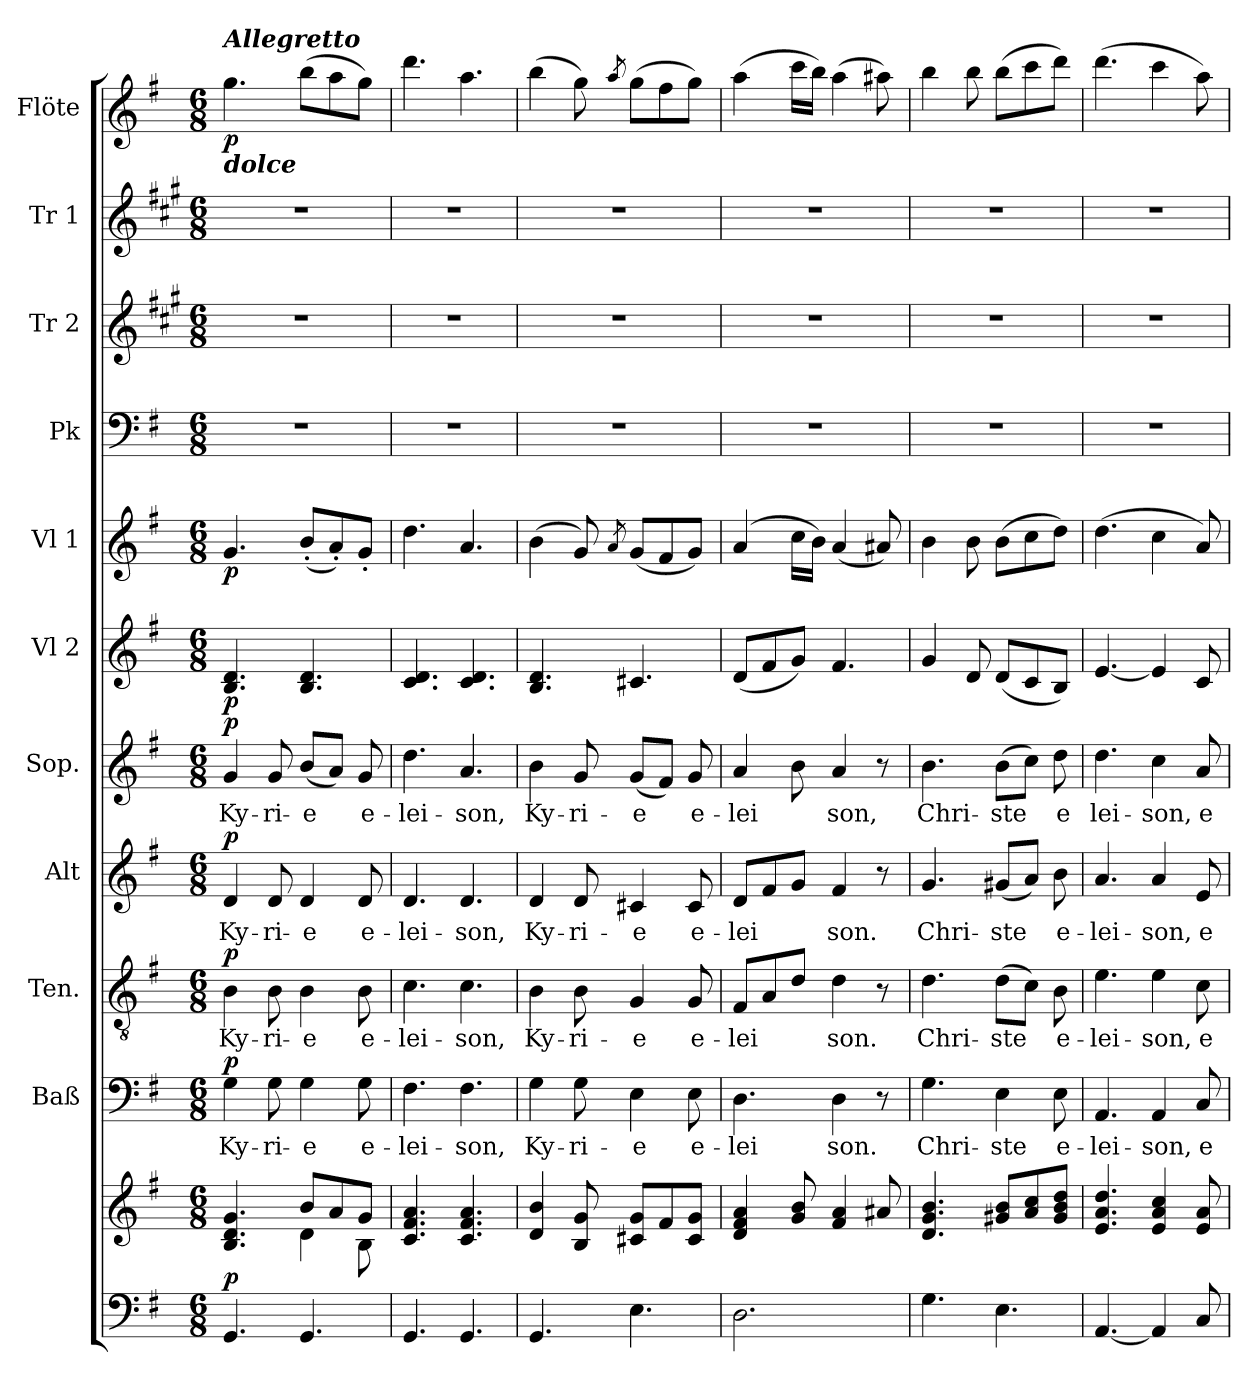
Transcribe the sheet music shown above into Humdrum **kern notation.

**kern	**kern	**dynam	**kern	**text	**dynam	**kern	**text	**dynam	**kern	**text	**dynam	**kern	**text	**dynam	**kern	**dynam	**kern	**dynam	**kern	**kern	**kern	**kern	**dynam
*part11	*part11	*part11	*part10	*part10	*part10	*part9	*part9	*part9	*part8	*part8	*part8	*part7	*part7	*part7	*part6	*part6	*part5	*part5	*part4	*part3	*part2	*part1	*part1
*staff12	*staff11	*staff11/12	*staff10	*staff10	*staff10	*staff9	*staff9	*staff9	*staff8	*staff8	*staff8	*staff7	*staff7	*staff7	*staff6	*staff6	*staff5	*staff5	*staff4	*staff3	*staff2	*staff1	*staff1
*	*	*	*I"Baß	*	*	*I"Ten.	*	*	*I"Alt	*	*	*I"Sop.	*	*	*I"Vl 2	*	*I"Vl 1	*	*I"Pk	*I"Tr 2	*I"Tr 1	*I"Flöte	*
*	*	*	*	*	*	*	*	*	*	*	*	*	*	*	*	*	*	*	*	*	*	*I'Fl	*
*clefF4	*clefG2	*	*clefF4	*	*	*clefGv2	*	*	*clefG2	*	*	*clefG2	*	*	*clefG2	*	*clefG2	*	*clefF4	*clefG2	*clefG2	*clefG2	*
*	*	*	*	*	*	*	*	*	*	*	*	*	*	*	*	*	*	*	*	*ITrd1c2	*ITrd1c2	*	*
*k[f#]	*k[f#]	*	*k[f#]	*	*	*k[f#]	*	*	*k[f#]	*	*	*k[f#]	*	*	*k[f#]	*	*k[f#]	*	*k[f#]	*k[f#]	*k[f#]	*k[f#]	*
*G:	*G:	*	*G:	*	*	*G:	*	*	*G:	*	*	*G:	*	*	*G:	*	*G:	*	*G:	*G:	*G:	*G:	*
*M6/8	*M6/8	*	*M6/8	*	*	*M6/8	*	*	*M6/8	*	*	*M6/8	*	*	*M6/8	*	*M6/8	*	*M6/8	*M6/8	*M6/8	*M6/8	*
=1	=1	=1	=1	=1	=1	=1	=1	=1	=1	=1	=1	=1	=1	=1	=1	=1	=1	=1	=1	=1	=1	=1	=1
*	*^	*	*	*	*	*	*	*	*	*	*	*	*	*	*	*	*	*	*	*	*	*	*
!	!	!	!	!	!	!	!	!	!	!	!	!	!	!	!	!	!	!	!	!	!	!	!LO:TX:a:Bi:t=Allegretto	!
!	!	!	!	!	!	!	!	!	!	!	!	!	!	!	!	!	!	!	!	!	!	!	!LO:TX:b:Bi:t=dolce	!
!	!	!	!LO:DY:a=2	!	!LO:LY:b	!LO:DY:a	!	!LO:LY:b	!LO:DY:a	!	!LO:LY:b	!LO:DY:a	!	!LO:LY:b	!LO:DY:a	!	!LO:DY:b	!	!LO:DY:b	!	!	!	!	!LO:DY:b
4.GG/	4.B/ 4.d/ 4.g/	4.ryy	p	4G\	Ky-	p	4B\	Ky-	p	4d/	Ky-	p	4g/	Ky-	p	4.B/ 4.d/	p	4.g/	p	2.r	2.r	2.r	4.gg\	p
!	!	!	!	!	!LO:LY:b	!	!	!LO:LY:b	!	!	!LO:LY:b	!	!	!LO:LY:b	!	!	!	!	!	!	!	!	!	!
.	.	.	.	8G\	-ri-	.	8B\	-ri-	.	8d/	-ri-	.	8g/	-ri-	.	.	.	.	.	.	.	.	.	.
!	!	!	!	!	!LO:LY:b	!	!	!LO:LY:b	!	!	!LO:LY:b	!	!	!LO:LY:b	!	!	!	!	!	!	!	!	!	!
4.GG/	8b/L	4d\	.	4G\	-e	.	4B\	-e	.	4d/	-e	.	(<8b/L	-e	.	4.B/ 4.d/	.	(<8b'</L	.	.	.	.	(>8bb\L	.
.	8a/	.	.	.	.	.	.	.	.	.	.	.	8a/J)	.	.	.	.	8a'</)	.	.	.	.	8aa\	.
!	!	!	!	!	!LO:LY:b	!	!	!LO:LY:b	!	!	!LO:LY:b	!	!	!LO:LY:b	!	!	!	!	!	!	!	!	!	!
.	8g/J	8B\	.	8G\	e-	.	8B\	e-	.	8d/	e-	.	8g/	e-	.	.	.	8g'</J	.	.	.	.	8gg\J)	.
=2	=2	=2	=2	=2	=2	=2	=2	=2	=2	=2	=2	=2	=2	=2	=2	=2	=2	=2	=2	=2	=2	=2	=2	=2
!	!	!	!	!	!LO:LY:b	!	!	!LO:LY:b	!	!	!LO:LY:b	!	!	!LO:LY:b	!	!	!	!	!	!	!	!	!	!
*	*v	*v	*	*	*	*	*	*	*	*	*	*	*	*	*	*	*	*	*	*	*	*	*	*
4.GG/	4.c/ 4.f#/ 4.a/	.	4.F#\	-lei-	.	4.c\	-lei-	.	4.d/	-lei-	.	4.dd\	-lei-	.	4.c/ 4.d/	.	4.dd\	.	2.r	2.r	2.r	4.ddd\	.
!	!	!	!	!LO:LY:b	!	!	!LO:LY:b	!	!	!LO:LY:b	!	!	!LO:LY:b	!	!	!	!	!	!	!	!	!	!
4.GG/	4.c/ 4.f#/ 4.a/	.	4.F#\	-son,	.	4.c\	-son,	.	4.d/	-son,	.	4.a/	-son,	.	4.c/ 4.d/	.	4.a/	.	.	.	.	4.aa\	.
=3	=3	=3	=3	=3	=3	=3	=3	=3	=3	=3	=3	=3	=3	=3	=3	=3	=3	=3	=3	=3	=3	=3	=3
!	!	!	!	!LO:LY:b	!	!	!LO:LY:b	!	!	!LO:LY:b	!	!	!LO:LY:b	!	!	!	!	!	!	!	!	!	!
4.GG/	4d/ 4b/	.	4G\	Ky-	.	4B\	Ky-	.	4d/	Ky-	.	4b\	Ky-	.	4.B/ 4.d/	.	(>4b\	.	2.r	2.r	2.r	(>4bb\	.
!	!	!	!	!LO:LY:b	!	!	!LO:LY:b	!	!	!LO:LY:b	!	!	!LO:LY:b	!	!	!	!	!	!	!	!	!	!
.	8B/ 8g/	.	8G\	-ri-	.	8B\	-ri-	.	8d/	-ri-	.	8g/	-ri-	.	.	.	8g/)	.	.	.	.	8gg\)	.
.	.	.	.	.	.	.	.	.	.	.	.	.	.	.	.	.	8qa/	.	.	.	.	8qaa/	.
!	!	!	!	!LO:LY:b	!	!	!LO:LY:b	!	!	!LO:LY:b	!	!	!LO:LY:b	!	!	!	!	!	!	!	!	!	!
4.E\	8c#X/ 8g/L	.	4E\	-e	.	4G/	-e	.	4c#X/	-e	.	(<8g/L	-e	.	4.c#X/	.	(<8g/L	.	.	.	.	(>8gg\L	.
.	8f#/	.	.	.	.	.	.	.	.	.	.	8f#/J)	.	.	.	.	8f#/	.	.	.	.	8ff#\	.
!	!	!	!	!LO:LY:b	!	!	!LO:LY:b	!	!	!LO:LY:b	!	!	!LO:LY:b	!	!	!	!	!	!	!	!	!	!
.	8c#/ 8g/J	.	8E\	e-	.	8G/	e-	.	8c#/	e-	.	8g/	e-	.	.	.	8g/J)	.	.	.	.	8gg\J)	.
=4	=4	=4	=4	=4	=4	=4	=4	=4	=4	=4	=4	=4	=4	=4	=4	=4	=4	=4	=4	=4	=4	=4	=4
!	!	!	!	!LO:LY:b	!	!	!LO:LY:b	!	!	!LO:LY:b	!	!	!LO:LY:b	!	!	!	!	!	!	!	!	!	!
2.D\	4d/ 4f#/ 4a/	.	4.D\	-lei	.	8F#/L	-lei	.	8d/L	-lei	.	4a/	-lei	.	(<8d/L	.	(4a/	.	2.r	2.r	2.r	(>4aa\	.
.	.	.	.	.	.	8A/	.	.	8f#/	.	.	.	.	.	8f#/	.	.	.	.	.	.	.	.
.	8g/ 8b/	.	.	.	.	8d/J	.	.	8g/J	.	.	8b\	.	.	8g/J)	.	16cc\LL	.	.	.	.	16ccc\LL	.
.	.	.	.	.	.	.	.	.	.	.	.	.	.	.	.	.	16b\JJ)	.	.	.	.	16bb\JJ)	.
!	!	!	!	!LO:LY:b	!	!	!LO:LY:b	!	!	!LO:LY:b	!	!	!LO:LY:b	!	!	!	!	!	!	!	!	!	!
.	4f#/ 4a/	.	4D\	son.	.	4d\	son.	.	4f#/	son.	.	4a/	son,	.	4.f#/	.	(<4a/	.	.	.	.	(>4aa\	.
.	8a#X/	.	8r	.	.	8r	.	.	8r	.	.	8r	.	.	.	.	8a#X/)	.	.	.	.	8aa#X\)	.
!!LO:PB:g=z
=5	=5	=5	=5	=5	=5	=5	=5	=5	=5	=5	=5	=5	=5	=5	=5	=5	=5	=5	=5	=5	=5	=5	=5
!	!	!	!	!LO:LY:b	!	!	!LO:LY:b	!	!	!LO:LY:b	!	!	!LO:LY:b	!	!	!	!	!	!	!	!	!	!
4.G\	4.d/ 4.g/ 4.b/	.	4.G\	Chri-	.	4.d\	Chri-	.	4.g/	Chri-	.	4.b\	Chri-	.	4g/	.	4b\	.	2.r	2.r	2.r	4bb\	.
.	.	.	.	.	.	.	.	.	.	.	.	.	.	.	8d/	.	8b\	.	.	.	.	8bb\	.
!	!	!	!	!LO:LY:b	!	!	!LO:LY:b	!	!	!LO:LY:b	!	!	!LO:LY:b	!	!	!	!	!	!	!	!	!	!
4.E\	8g#X/ 8b/L	.	4E\	-ste	.	(>8d\L	-ste	.	(<8g#X/L	-ste	.	(>8b\L	-ste	.	(<8d/L	.	(>8b\L	.	.	.	.	(>8bb\L	.
.	8a/ 8cc/	.	.	.	.	8c\J)	.	.	8a/J)	.	.	8cc\J)	.	.	8c/	.	8cc\	.	.	.	.	8ccc\	.
!	!	!	!	!LO:LY:b	!	!	!LO:LY:b	!	!	!LO:LY:b	!	!	!LO:LY:b	!	!	!	!	!	!	!	!	!	!
.	8g#/ 8b/ 8dd/J	.	8E\	e-	.	8B\	e-	.	8b\	e-	.	8dd\	e	.	8B/J)	.	8dd\J)	.	.	.	.	8ddd\J)	.
=6	=6	=6	=6	=6	=6	=6	=6	=6	=6	=6	=6	=6	=6	=6	=6	=6	=6	=6	=6	=6	=6	=6	=6
!	!	!	!	!LO:LY:b	!	!	!LO:LY:b	!	!	!LO:LY:b	!	!	!LO:LY:b	!	!	!	!	!	!	!	!	!	!
[4.AA/	4.e/ 4.a/ 4.dd/	.	4.AA/	-lei-	.	4.e\	-lei-	.	4.a/	-lei-	.	4.dd\	lei-	.	[4.e/	.	(>4.dd\	.	2.r	2.r	2.r	(>4.ddd\	.
!	!	!	!	!LO:LY:b	!	!	!LO:LY:b	!	!	!LO:LY:b	!	!	!LO:LY:b	!	!	!	!	!	!	!	!	!	!
4AA/]	4e/ 4a/ 4cc/	.	4AA/	-son,	.	4e\	-son,	.	4a/	-son,	.	4cc\	-son,	.	4e/]	.	4cc\	.	.	.	.	4ccc\	.
!	!	!	!	!LO:LY:b	!	!	!LO:LY:b	!	!	!LO:LY:b	!	!	!LO:LY:b	!	!	!	!	!	!	!	!	!	!
8C/	8e/ 8a/	.	8C/	e-	.	8c\	e-	.	8e/	e-	.	8a/	e-	.	8c/	.	8a/)	.	.	.	.	8aa\)	.
=	=	=	=	=	=	=	=	=	=	=	=	=	=	=	=	=	=	=	=	=	=	=	=
*-	*-	*-	*-	*-	*-	*-	*-	*-	*-	*-	*-	*-	*-	*-	*-	*-	*-	*-	*-	*-	*-	*-	*-
